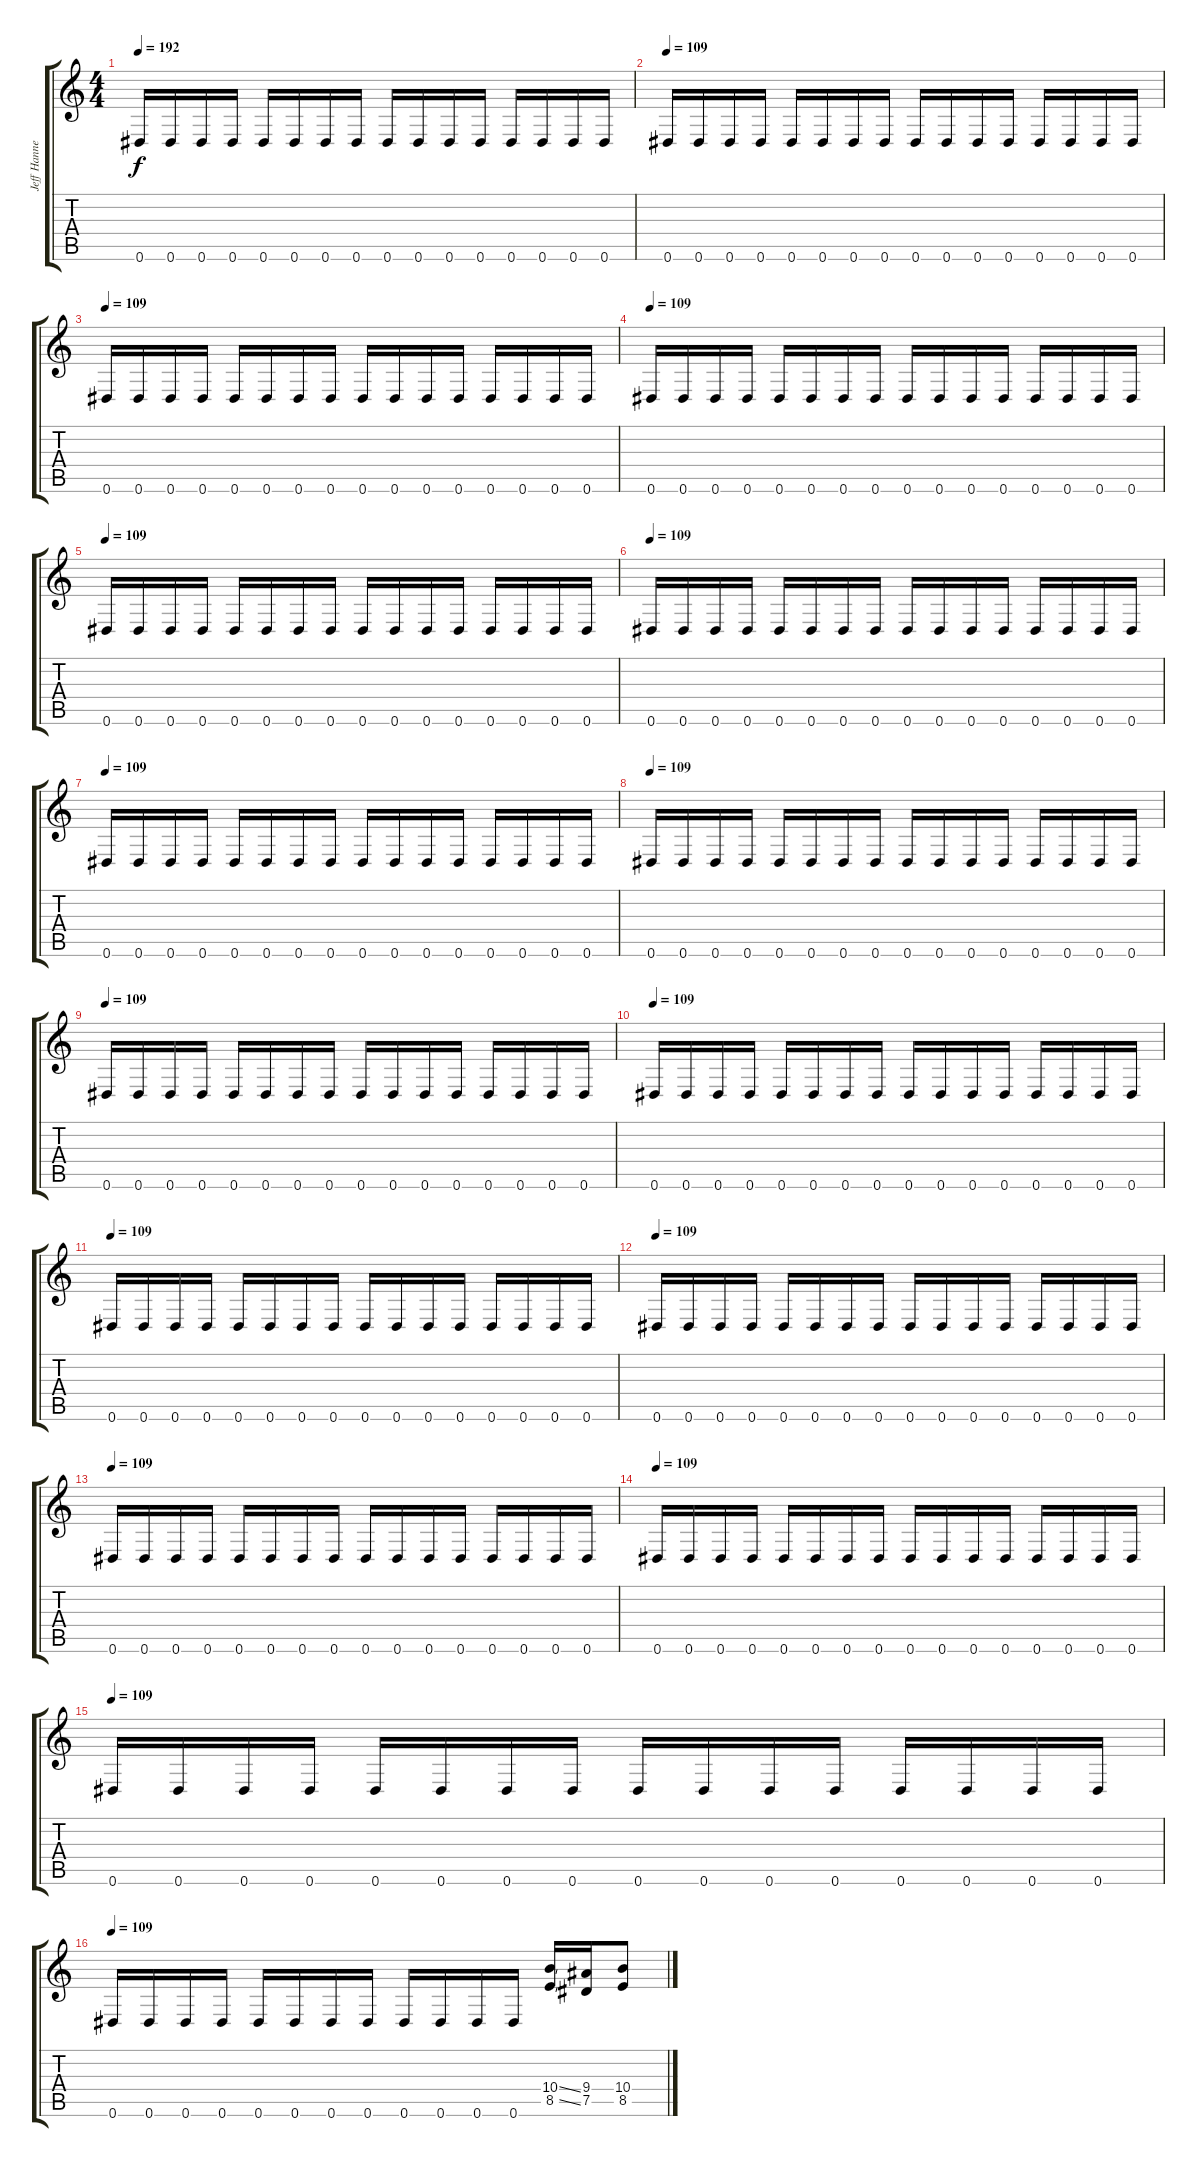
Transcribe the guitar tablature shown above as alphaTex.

\track ("Jeff Hanneman" "Jeff Hanne") {instrument distortionguitar}
\staff {score tabs}
\tuning (Eb4 Bb3 Gb3 Db3 Ab2 Eb2) {hide}
\ts (4 4)
\tempo 192
\tempo 109
\tempo 192
\clef g2
\ks c
0.6.16{dy f volume 10 instrument distortionguitar} 0.6.16 0.6.16 0.6.16 0.6.16 0.6.16 0.6.16 0.6.16 0.6.16 0.6.16 0.6.16 0.6.16 0.6.16 0.6.16 0.6.16 0.6.16 |
\tempo 109
0.6.16 0.6.16 0.6.16 0.6.16 0.6.16 0.6.16 0.6.16 0.6.16 0.6.16 0.6.16 0.6.16 0.6.16 0.6.16 0.6.16 0.6.16 0.6.16 |
\tempo 109
0.6.16 0.6.16 0.6.16 0.6.16 0.6.16 0.6.16 0.6.16 0.6.16 0.6.16 0.6.16 0.6.16 0.6.16 0.6.16 0.6.16 0.6.16 0.6.16 |
\tempo 109
0.6.16 0.6.16 0.6.16 0.6.16 0.6.16 0.6.16 0.6.16 0.6.16 0.6.16 0.6.16 0.6.16 0.6.16 0.6.16 0.6.16 0.6.16 0.6.16 |
\tempo 109
0.6.16 0.6.16 0.6.16 0.6.16 0.6.16 0.6.16 0.6.16 0.6.16 0.6.16 0.6.16 0.6.16 0.6.16 0.6.16 0.6.16 0.6.16 0.6.16 |
\tempo 109
0.6.16 0.6.16 0.6.16 0.6.16 0.6.16 0.6.16 0.6.16 0.6.16 0.6.16 0.6.16 0.6.16 0.6.16 0.6.16 0.6.16 0.6.16 0.6.16 |
\tempo 109
0.6.16 0.6.16 0.6.16 0.6.16 0.6.16 0.6.16 0.6.16 0.6.16 0.6.16 0.6.16 0.6.16 0.6.16 0.6.16 0.6.16 0.6.16 0.6.16 |
\tempo 109
0.6.16 0.6.16 0.6.16 0.6.16 0.6.16 0.6.16 0.6.16 0.6.16 0.6.16 0.6.16 0.6.16 0.6.16 0.6.16 0.6.16 0.6.16 0.6.16 |
\tempo 109
0.6.16 0.6.16 0.6.16 0.6.16 0.6.16 0.6.16 0.6.16 0.6.16 0.6.16 0.6.16 0.6.16 0.6.16 0.6.16 0.6.16 0.6.16 0.6.16 |
\tempo 109
0.6.16 0.6.16 0.6.16 0.6.16 0.6.16 0.6.16 0.6.16 0.6.16 0.6.16 0.6.16 0.6.16 0.6.16 0.6.16 0.6.16 0.6.16 0.6.16 |
\tempo 109
0.6.16 0.6.16 0.6.16 0.6.16 0.6.16 0.6.16 0.6.16 0.6.16 0.6.16 0.6.16 0.6.16 0.6.16 0.6.16 0.6.16 0.6.16 0.6.16 |
\tempo 109
0.6.16 0.6.16 0.6.16 0.6.16 0.6.16 0.6.16 0.6.16 0.6.16 0.6.16 0.6.16 0.6.16 0.6.16 0.6.16 0.6.16 0.6.16 0.6.16 |
\tempo 109
0.6.16 0.6.16 0.6.16 0.6.16 0.6.16 0.6.16 0.6.16 0.6.16 0.6.16 0.6.16 0.6.16 0.6.16 0.6.16 0.6.16 0.6.16 0.6.16 |
\tempo 109
0.6.16 0.6.16 0.6.16 0.6.16 0.6.16 0.6.16 0.6.16 0.6.16 0.6.16 0.6.16 0.6.16 0.6.16 0.6.16 0.6.16 0.6.16 0.6.16 |
\tempo 109
0.6.16{volume 16} 0.6.16 0.6.16 0.6.16 0.6.16 0.6.16 0.6.16 0.6.16 0.6.16 0.6.16 0.6.16 0.6.16 0.6.16 0.6.16 0.6.16 0.6.16 |
\tempo 109
0.6.16 0.6.16 0.6.16 0.6.16 0.6.16 0.6.16 0.6.16 0.6.16 0.6.16 0.6.16 0.6.16 0.6.16 (10.4{ss} 8.5{ss}).16 (9.4 7.5).16 (10.4 8.5).8
